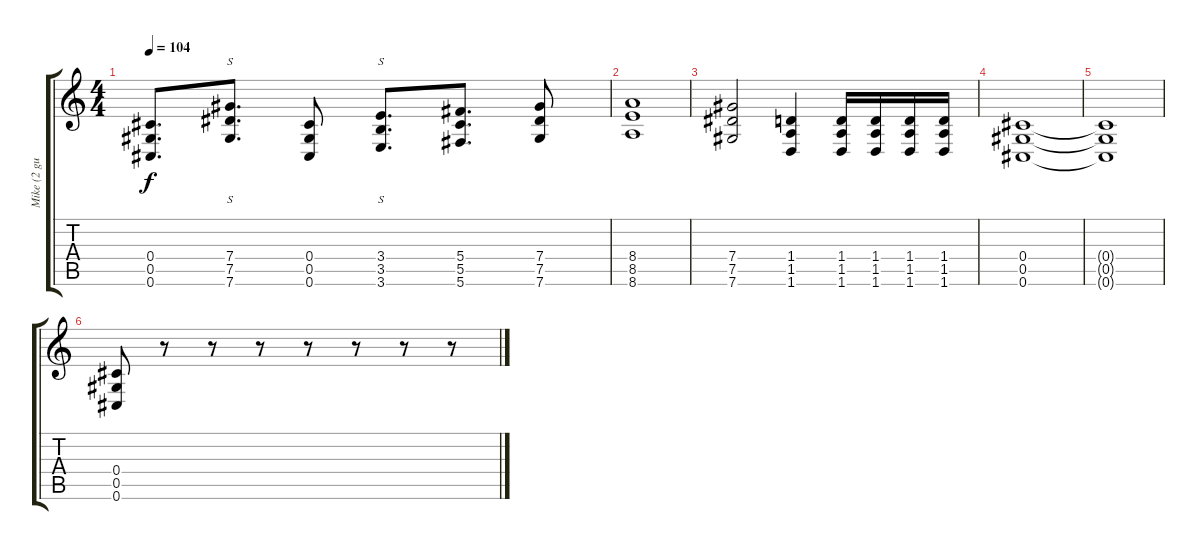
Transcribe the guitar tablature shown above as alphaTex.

\track ("Mike (2 guitar)" "Mike (2 gu") {instrument overdrivenguitar}
\staff {score tabs}
\tuning (Eb4 Ab3 Gb3 Db3 Ab2 Db2) {hide}
\ts (4 4)
\tempo 104
\clef g2
\ks c
(0.4 0.5 0.6).8{d dy f} (7.4 7.5 7.6).8{s d} (0.4 0.5 0.6).8 (3.4 3.5 3.6).8{s d} (5.4 5.5 5.6).8{d} (7.4 7.5 7.6).8 |
(8.4 8.5 8.6).1 |
(7.4 7.5 7.6).2 (1.4 1.5 1.6).4 (1.4 1.5 1.6).16 (1.4 1.5 1.6).16 (1.4 1.5 1.6).16 (1.4 1.5 1.6).16 |
(0.4 0.5 0.6).1 |
(0.4{t} 0.5{t} 0.6{t}).1 |
(0.4 0.5 0.6).8 r.8 r.8 r.8 r.8 r.8 r.8 r.8
